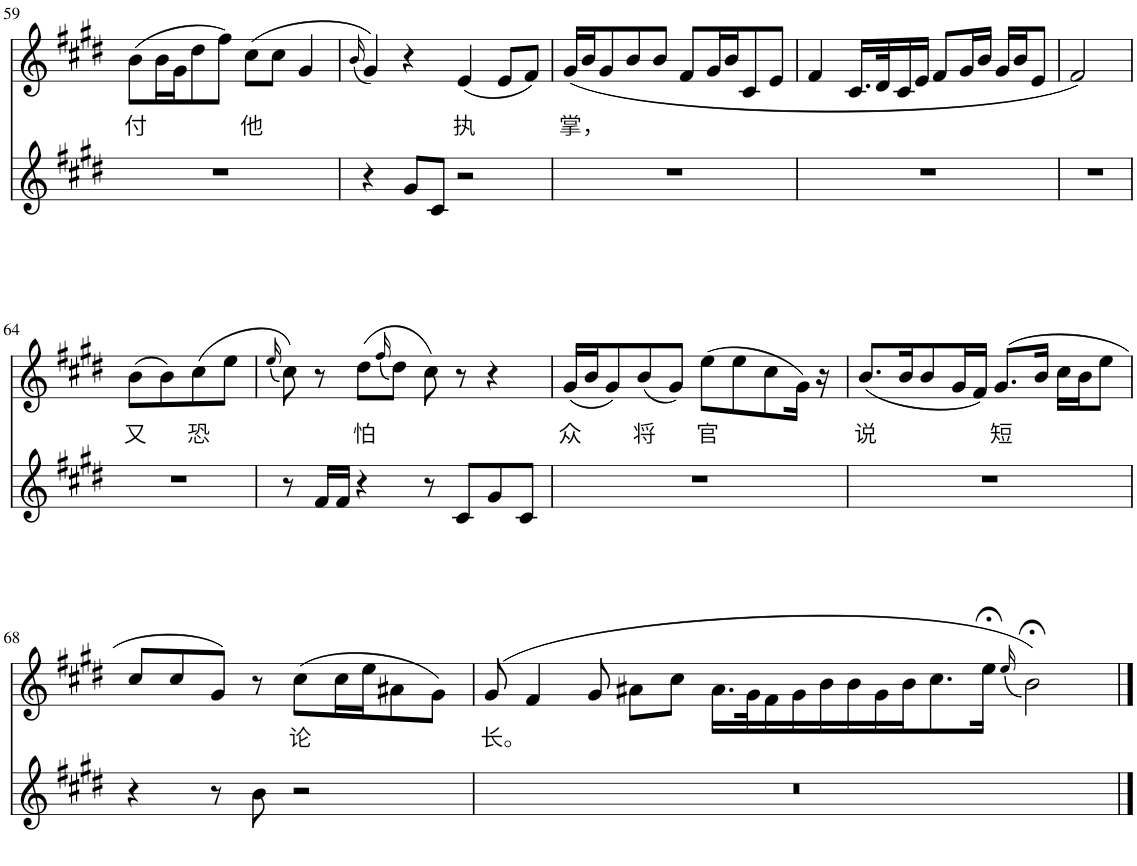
**kern	**kern	**text
*part2	*part1	*part1
*staff2	*staff1	*staff1
*I"Piano	*I"Piano	*
*I'Pno	*I'Pno	*
!!LO:PB:g=z
*clefG2	*clefG2	*
*k[f#c#g#d#]	*k[f#c#g#d#]	*
*M2/2	*M2/2	*
*met(c|)	*met(c|)	*
=59	=59	=59
!	!	!LO:LY:b
1r	(8b\L	付
.	16b\L	.
.	16g#\J	.
.	8dd#\	.
.	8ff#\J)	.
!	!	!LO:LY:b
.	(8cc#\L	他
.	8cc#\J	.
.	4g#/	.
=60	=60	=60
.	(16qb/	.
4r	4g#/))	.
8g#/L	4r	.
8c#/J	.	.
!	!	!LO:LY:b
2r	(4e/	执
.	8e/L	.
.	8f#/J)	.
=61	=61	=61
!	!	!LO:LY:b
1r	(16g#/LL	掌，
.	16b/J	.
.	8g#/	.
.	8b/	.
.	8b/J	.
.	8f#/L	.
.	16g#/L	.
.	16b/J	.
.	8c#/	.
.	8e/J	.
=62	=62	=62
1r	4f#/	.
.	16.c#/LL	.
.	32d#/K	.
.	16c#/	.
.	16e/JJ	.
.	8f#/L	.
.	16g#/L	.
.	16b/JJ	.
.	16g#/LL	.
.	16b/J	.
.	8e/J	.
=63	=63	=63
1r	2f#/)	.
.	2ryy	.
!!LO:LB:g=z
=64	=64	=64
!	!	!LO:LY:b
1r	(8b\L	又
.	8b\)	.
!	!	!LO:LY:b
.	(8cc#\	恐
.	8ee\J	.
.	2ryy	.
=65	=65	=65
.	(16qee/	.
8r	8cc#\))	.
16f#/LL	8r	.
16f#/JJ	.	.
!	!	!LO:LY:b
4r	(8dd#\L	怕
.	(16qff#/	.
.	8dd#\J)	.
8r	8cc#\)	.
8c#/L	8r	.
8g#/	4r	.
8c#/J	.	.
=66	=66	=66
!	!	!LO:LY:b
1r	(16g#/LL	众
.	16b/J	.
.	8g#/)	.
!	!	!LO:LY:b
.	(8b/	将
.	8g#/J)	.
!	!	!LO:LY:b
.	(8ee\L	官
.	8ee\	.
.	8cc#\	.
.	16g#\Jk)	.
.	16r	.
=67	=67	=67
!	!	!LO:LY:b
1r	(8.b/L	说
.	16b/K	.
.	8b/	.
.	16g#/L	.
.	16f#/JJ)	.
!	!	!LO:LY:b
.	(8.g#/L	短
.	16b/Jk	.
.	16cc#\LL	.
.	16b\J	.
.	8ee\J	.
!!LO:LB:g=z
=68	=68	=68
4r	8cc#/L	.
.	8cc#/	.
8r	8g#/J)	.
8b\	8r	.
!	!	!LO:LY:b
2r	(8cc#\L	论
.	16cc#\L	.
.	16ee\J	.
.	8a#X\	.
.	8g#\J)	.
=69	=69	=69
!	!	!LO:LY:b
1r	(8g#/	长。
.	4f#/	.
.	8g#/	.
.	8a#X\L	.
.	8cc#\J	.
.	16.a#\LL	.
.	32g#\K	.
.	16f#\	.
.	16g#\	.
1ryy	16b\	.
.	16b\	.
.	16g#\	.
.	16b\J	.
.	8.cc#\	.
.	16ee;<\Jk	.
.	(16qee/	.
.	2b;<\))	.
==	==	==
*-	*-	*-
